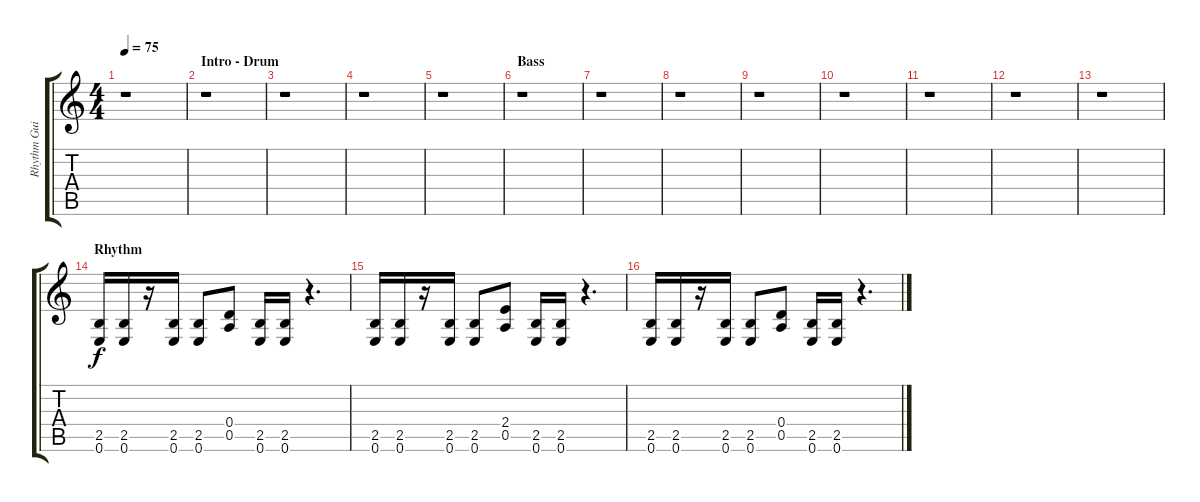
\track ("Rhythm Guitar" "Rhythm Gui") {instrument overdrivenguitar}
\staff {score tabs}
\tuning (E4 B3 G3 D3 A2 E2) {hide}
\ts (4 4)
\tempo 75
\clef g2
\ks c
r.1{dy f instrument overdrivenguitar} |
\section ("" "Intro - Drum")
r.1 |
r.1 |
r.1 |
r.1 |
\section ("" "Bass")
r.1 |
r.1 |
r.1 |
r.1 |
r.1 |
r.1 |
r.1 |
r.1 |
\section ("" "Rhythm")
(2.5 0.6).16 (2.5 0.6).16 r.16 (2.5 0.6).16 (2.5 0.6).8 (0.4 0.5).8 (2.5 0.6).16 (2.5 0.6).16 r.4{d} |
(2.5 0.6).16 (2.5 0.6).16 r.16 (2.5 0.6).16 (2.5 0.6).8 (2.4 0.5).8 (2.5 0.6).16 (2.5 0.6).16 r.4{d} |
(2.5 0.6).16 (2.5 0.6).16 r.16 (2.5 0.6).16 (2.5 0.6).8 (0.4 0.5).8 (2.5 0.6).16 (2.5 0.6).16 r.4{d}
